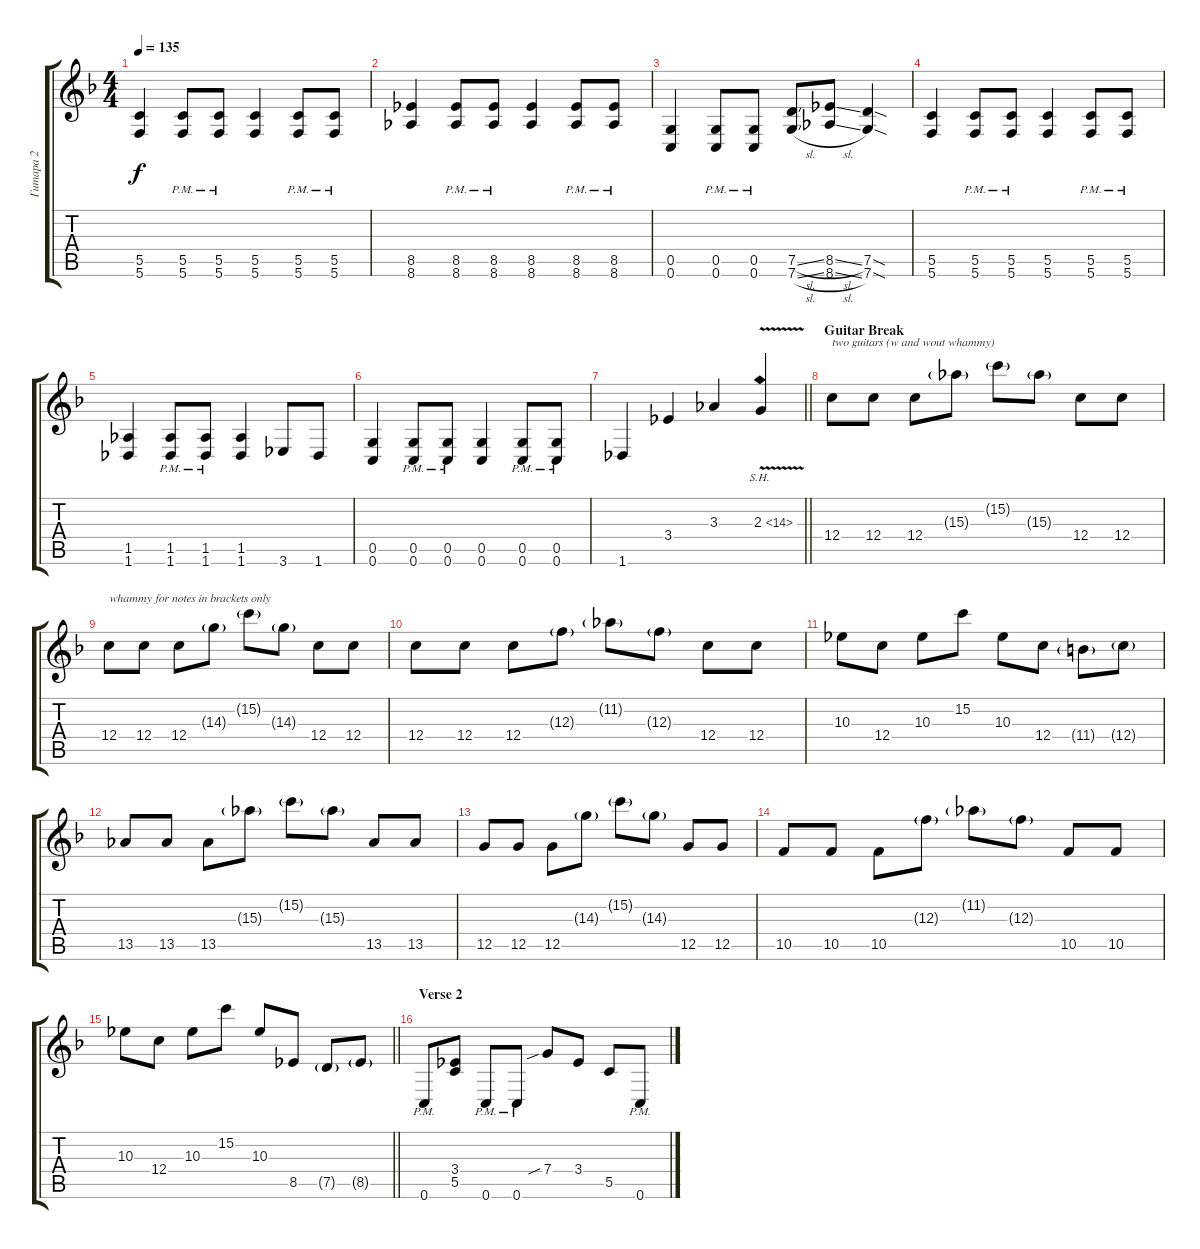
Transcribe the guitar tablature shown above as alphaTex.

\track ("Гитара 2" "Гитара 2") {instrument distortionguitar}
\staff {score tabs}
\tuning (D4 A3 F3 C3 G2 C2) {hide}
\ts (4 4)
\tempo 135
\clef g2
\ks dminor
(5.5 5.6).4{dy f} (5.5{pm} 5.6{pm}).8 (5.5{pm} 5.6{pm}).8 (5.5 5.6).4 (5.5{pm} 5.6{pm}).8 (5.5{pm} 5.6{pm}).8 |
(8.5 8.6).4 (8.5{pm} 8.6{pm}).8 (8.5{pm} 8.6{pm}).8 (8.5 8.6).4 (8.5{pm} 8.6{pm}).8 (8.5{pm} 8.6{pm}).8 |
(0.5 0.6).4 (0.5{pm} 0.6{pm}).8 (0.5{pm} 0.6{pm}).8 (7.5{sl} 7.6{sl}).8 (8.5{sl} 8.6{sl}).8 (7.5{sod} 7.6{sod}).4 |
(5.5 5.6).4 (5.5{pm} 5.6{pm}).8 (5.5{pm} 5.6{pm}).8 (5.5 5.6).4 (5.5{pm} 5.6{pm}).8 (5.5{pm} 5.6{pm}).8 |
(1.5 1.6).4 (1.5{pm} 1.6{pm}).8 (1.5{pm} 1.6{pm}).8 (1.5 1.6).4 3.6.8 1.6.8 |
(0.5 0.6).4 (0.5{pm} 0.6{pm}).8 (0.5{pm} 0.6{pm}).8 (0.5 0.6).4 (0.5{pm} 0.6{pm}).8 (0.5{pm} 0.6{pm}).8 |
\barLineRight lightlight
1.6.4 3.4.4 3.3.4 2.3{sh 12 v}.4 |
\section ("" "Guitar Break")
12.4.8{txt "two guitars (w and wout whammy)"} 12.4.8 12.4.8 15.3{g}.8 15.2{g}.8 15.3{g}.8 12.4.8 12.4.8 |
12.4.8{txt "whammy for notes in brackets only"} 12.4.8 12.4.8 14.3{g}.8 15.2{g}.8 14.3{g}.8 12.4.8 12.4.8 |
12.4.8 12.4.8 12.4.8 12.3{g}.8 11.2{g}.8 12.3{g}.8 12.4.8 12.4.8 |
10.3.8 12.4.8 10.3.8 15.2.8 10.3.8 12.4.8 11.4{g}.8 12.4{g}.8 |
13.5.8 13.5.8 13.5.8 15.3{g}.8 15.2{g}.8 15.3{g}.8 13.5.8 13.5.8 |
12.5.8 12.5.8 12.5.8 14.3{g}.8 15.2{g}.8 14.3{g}.8 12.5.8 12.5.8 |
10.5.8 10.5.8 10.5.8 12.3{g}.8 11.2{g}.8 12.3{g}.8 10.5.8 10.5.8 |
\barLineRight lightlight
10.3.8 12.4.8 10.3.8 15.2.8 10.3.8 8.5.8 7.5{g}.8 8.5{g}.8 |
\section ("" "Verse 2")
0.6{pm}.8 (3.4 5.5).8 0.6{pm}.8 0.6{pm}.8 7.4{sib}.8 3.4.8 5.5.8 0.6{pm}.8
